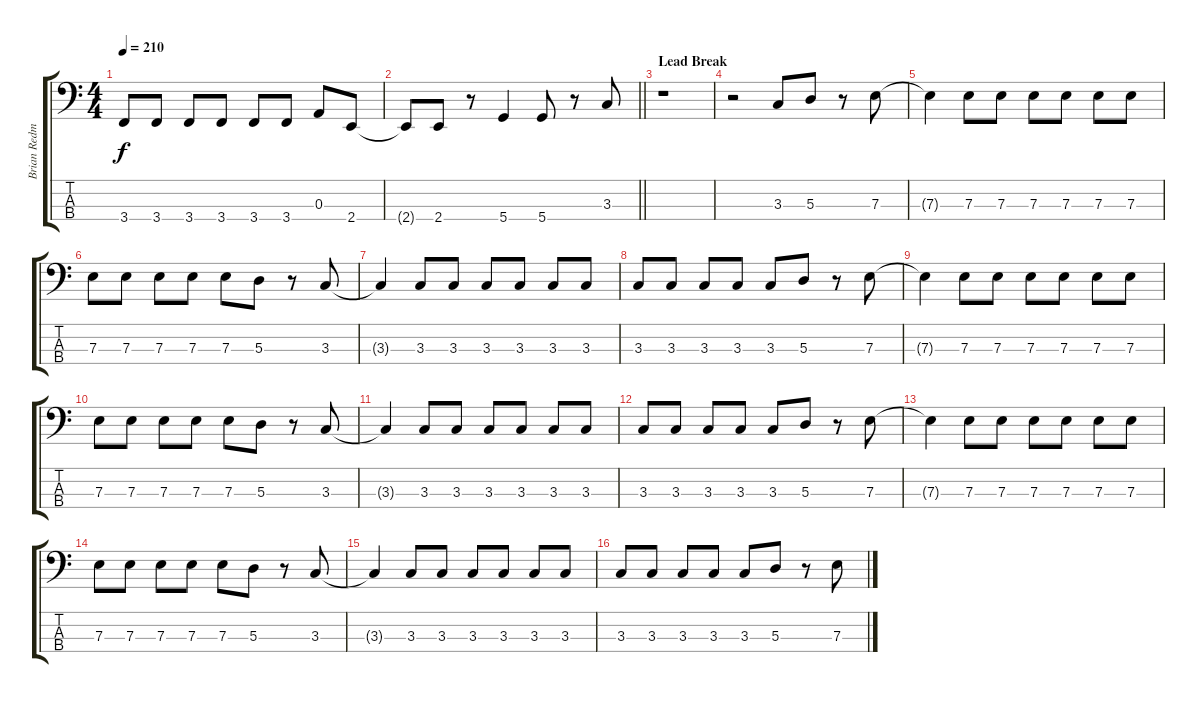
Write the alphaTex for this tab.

\track ("Brian Redman" "Brian Redm") {instrument electricbassfinger}
\staff {score tabs}
\tuning (G2 D2 A1 D1) {hide}
\ts (4 4)
\tempo 210
\clef f4
\ks c
3.4{t}.8{dy f} 3.4.8 3.4.8 3.4.8 3.4.8 3.4.8 0.3.8 2.4.8 |
\barLineRight lightlight
2.4{t}.8 2.4.8 r.8 5.4.4 5.4.8 r.8 3.3.8 |
\section ("" "Lead Break")
r.1 |
r.2 3.3.8 5.3.8 r.8 7.3.8 |
7.3{t}.4 7.3.8 7.3.8 7.3.8 7.3.8 7.3.8 7.3.8 |
7.3.8 7.3.8 7.3.8 7.3.8 7.3.8 5.3.8 r.8 3.3.8 |
3.3{t}.4 3.3.8 3.3.8 3.3.8 3.3.8 3.3.8 3.3.8 |
3.3.8 3.3.8 3.3.8 3.3.8 3.3.8 5.3.8 r.8 7.3.8 |
7.3{t}.4 7.3.8 7.3.8 7.3.8 7.3.8 7.3.8 7.3.8 |
7.3.8 7.3.8 7.3.8 7.3.8 7.3.8 5.3.8 r.8 3.3.8 |
3.3{t}.4 3.3.8 3.3.8 3.3.8 3.3.8 3.3.8 3.3.8 |
3.3.8 3.3.8 3.3.8 3.3.8 3.3.8 5.3.8 r.8 7.3.8 |
7.3{t}.4 7.3.8 7.3.8 7.3.8 7.3.8 7.3.8 7.3.8 |
7.3.8 7.3.8 7.3.8 7.3.8 7.3.8 5.3.8 r.8 3.3.8 |
3.3{t}.4 3.3.8 3.3.8 3.3.8 3.3.8 3.3.8 3.3.8 |
3.3.8 3.3.8 3.3.8 3.3.8 3.3.8 5.3.8 r.8 7.3.8
